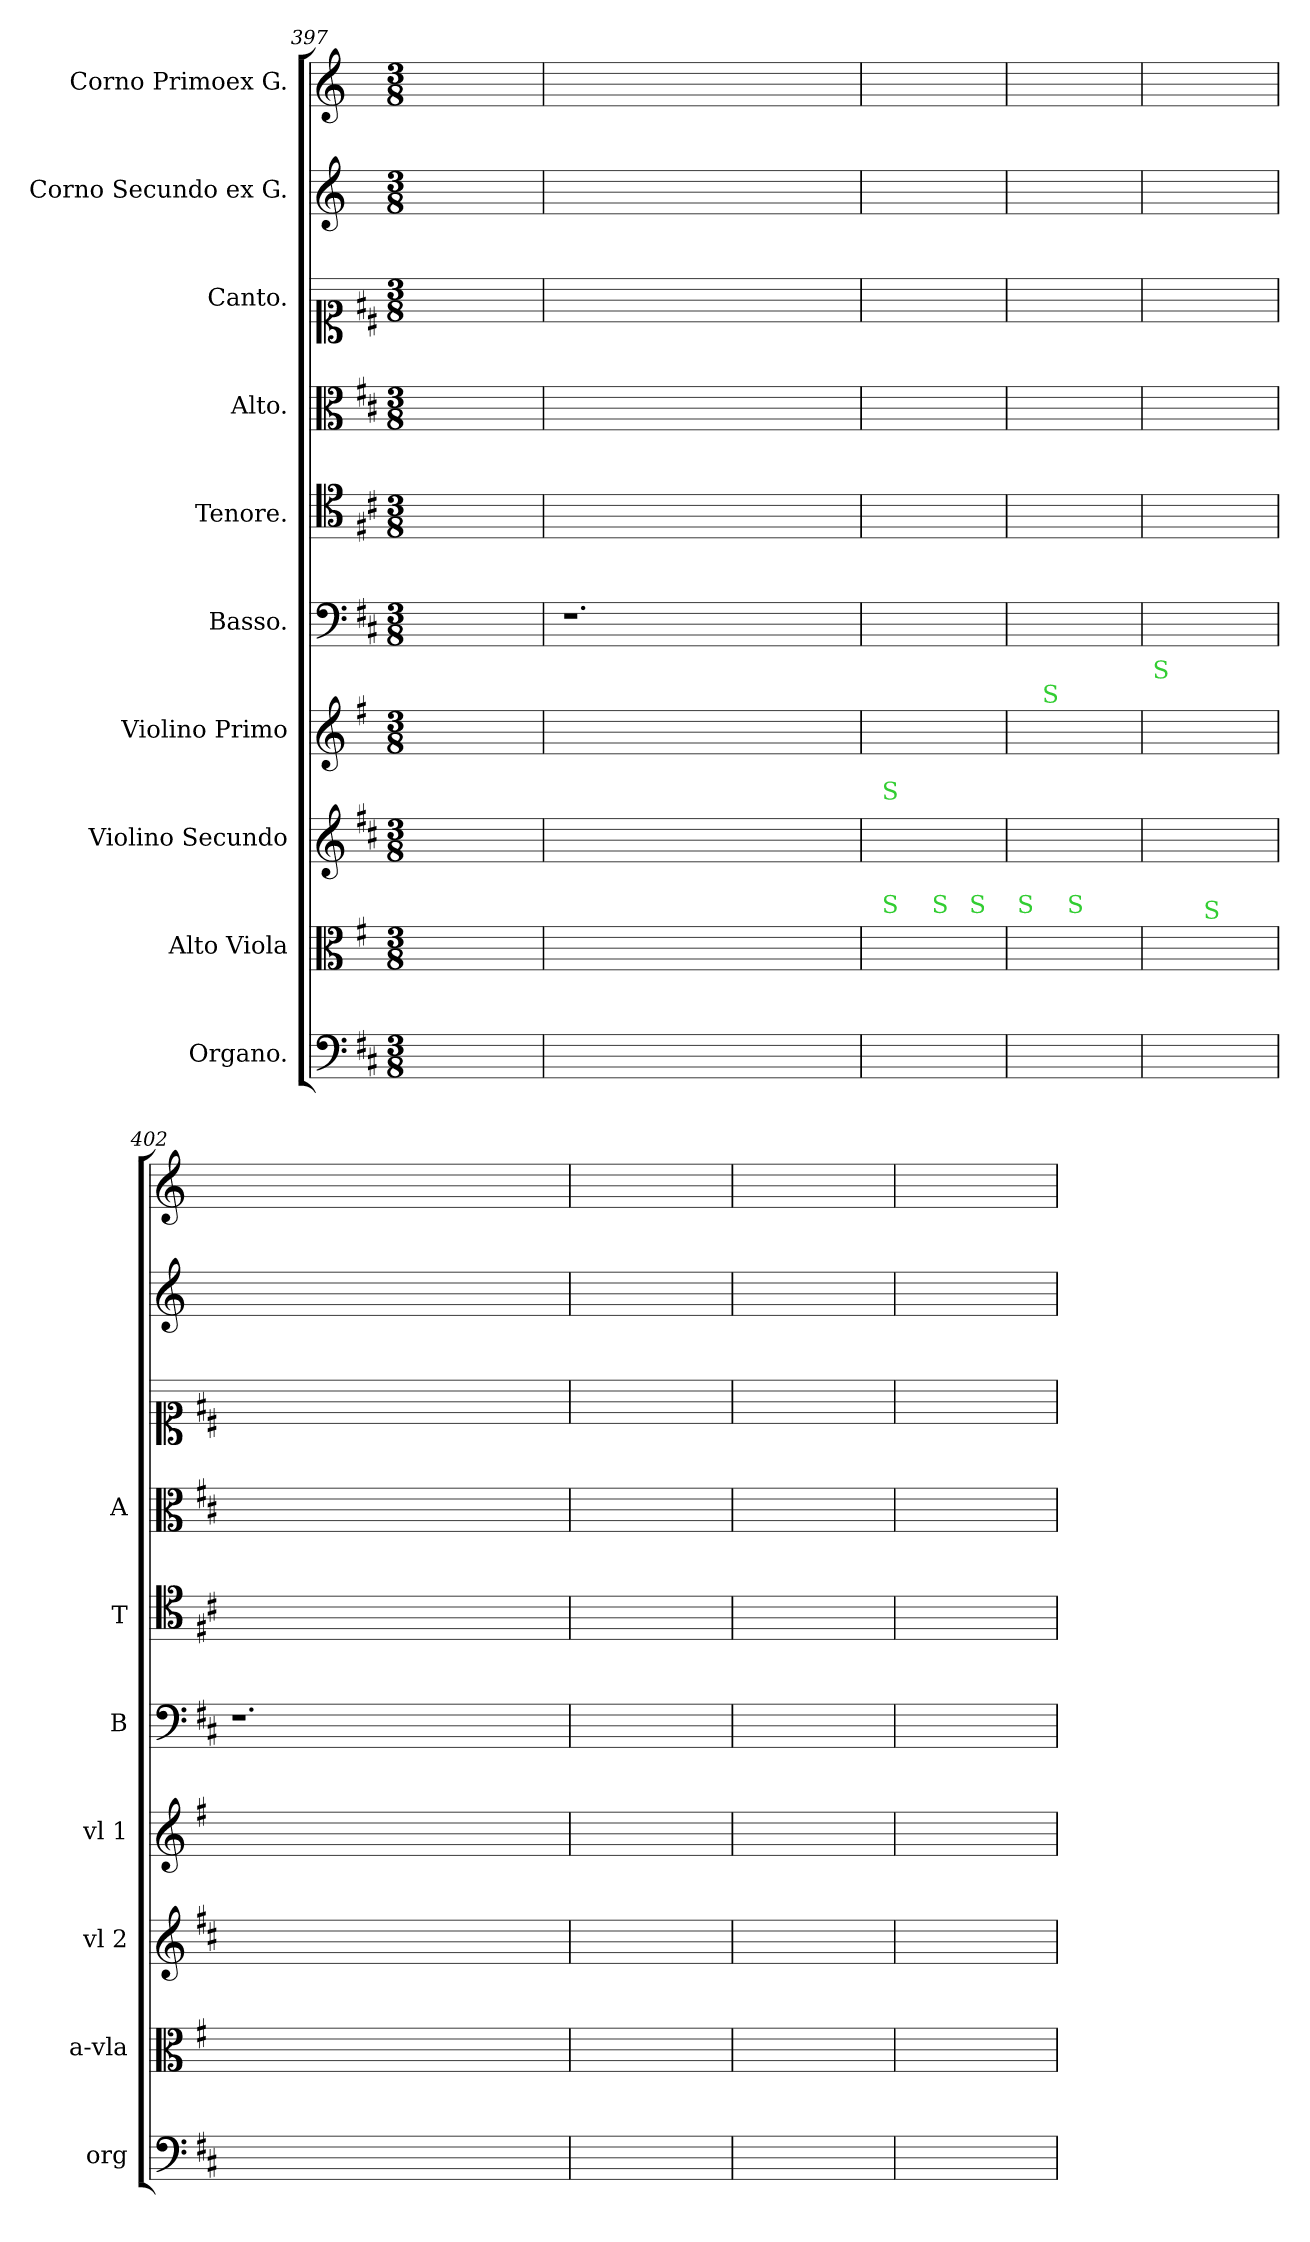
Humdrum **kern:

**kern	**kern	**kern	**kern	**kern	**kern	**kern	**kern	**kern	**kern
*part10	*part9	*part8	*part7	*part6	*part5	*part4	*part3	*part2	*part1
*staff10	*staff9	*staff8	*staff7	*staff6	*staff5	*staff4	*staff3	*staff2	*staff1
*I"Organo.	*I"Alto Viola	*I"Violino Secundo	*I"Violino Primo	*I"Basso.	*I"Tenore.	*I"Alto.	*I"Canto.	*I"Corno Secundo ex G.	*I"Corno Primoex G.
*I'org	*I'a-vla	*I'vl 2	*I'vl 1	*I'B	*I'T	*I'A	*	*	*
*clefF4	*clefC3	*clefG2	*clefG2	*clefF4	*clefC4	*clefC3	*clefC1	*clefG2	*clefG2
*	*	*	*	*	*	*	*	*ITrd3c5	*ITrd3c5
*k[f#c#]	*k[f#]	*k[f#c#]	*k[f#]	*k[f#c#]	*k[f#c#]	*k[f#c#]	*k[f#c#]	*k[f#]	*k[f#]
*M3/8	*M3/8	*M3/8	*M3/8	*M3/8	*M3/8	*M3/8	*M3/8	*M3/8	*M3/8
=397	=397	=397	=397	=397	=397	=397	=397	=397	=397
8G\Lyy	16d/LLyy	16b/LLyy	16b/LLyy	4.ryy	4.ryy	4.ryy	4.ryy	4.ryy	4.ryy
.	16c/JJyy	16f#/JJyy	16f#/JJyy	.	.	.	.	.	.
8GG/yy	4B/yy	4g/yy	4g/yy	.	.	.	.	.	.
8GG/Jyy	.	.	.	.	.	.	.	.	.
=398	=398	=398	=398	=398	=398	=398	=398	=398	=398
8E\Lyy	8g#X\Lyy	16ee\LLyy	16ee\LLyy	1.r	4.ryy	4.ryy	4.ryy	4.ryy	4.ryy
.	.	16gg#X\Jyy	16gg#X\JJyy	.	.	.	.	.	.
8E\yy	8g#\yy	8bb\yy	8bb\Lyy	.	.	.	.	.	.
8E\Jyy	8g#\Jyy	8bb\Jyy	8bb\Jyy	.	.	.	.	.	.
1ryy	1ryy	1ryy	1ryy	.	1ryy	1ryy	1ryy	1ryy	1ryy
8ryy	8ryy	8ryy	8ryy	.	8ryy	8ryy	8ryy	8ryy	8ryy
=399	=399	=399	=399	=399	=399	=399	=399	=399	=399
!	!	!LO:TX:a:color=limegreen:t=S	!	!	!	!	!	!	!
!	!LO:TX:a:color=limegreen:t=S	!	!	!	!	!	!	!	!
8E\Lyy	8g\Lyy	16gg\LLyy	16gg#X\LLyy	4.ryy	4.ryy	4.ryy	4.ryy	4.ryy	4.ryy
.	.	16ee\JJyy	16ee\JJyy	.	.	.	.	.	.
!	!LO:TX:a:color=limegreen:t=S	!	!	!	!	!	!	!	!
8E\yy	8g\yy	4bb\yy	4bb\yy	.	.	.	.	.	.
!	!LO:TX:a:color=limegreen:t=S	!	!	!	!	!	!	!	!
8E\Jyy	8g\Jyy	.	.	.	.	.	.	.	.
=400	=400	=400	=400	=400	=400	=400	=400	=400	=400
!	!LO:TX:a:color=limegreen:t=S	!	!	!	!	!	!	!	!
8E\Lyy	8g\Lyy	16dd\LLyy	16dd\LLyy	4.ryy	4.ryy	4.ryy	4.ryy	4.ryy	4.ryy
!	!	!	!LO:TX:a:color=limegreen:t=S	!	!	!	!	!	!
.	.	16cc#\JJyy	16cc\JJyy	.	.	.	.	.	.
!	!LO:TX:a:color=limegreen:t=S	!	!	!	!	!	!	!	!
8F#\yy	8g\yy	8dd\Lyy	8dd\Lyy	.	.	.	.	.	.
8G#X\Jyy	8e\Jyy	8b\Jyy	8b\Jyy	.	.	.	.	.	.
=401	=401	=401	=401	=401	=401	=401	=401	=401	=401
!	!	!	!LO:TX:a:color=limegreen:t=S	!	!	!	!	!	!
8A\Lyy	16e\LLyy	16cc#\LLyy	16cc/LLyy	4.ryy	4.ryy	4.ryy	4.ryy	4.ryy	4.ryy
.	16d\JJyy	16g#X\JJyy	16g#X/JJyy	.	.	.	.	.	.
!	!LO:TX:a:color=limegreen:t=S	!	!	!	!	!	!	!	!
8AA/yy	4c\yy	4a/yy	4a/yy	.	.	.	.	.	.
8AA/Jyy	.	.	.	.	.	.	.	.	.
=402	=402	=402	=402	=402	=402	=402	=402	=402	=402
*	*^	*	*	*	*	*	*	*	*
8D/Lyy	8a/Lyy	8f#\Lyy	16dd\LLyy	16dd\LLyy	1.r	4.ryy	4.ryy	4.ryy	4.ryy	4.ryy
.	.	.	16ee\yy	16ee\yy	.	.	.	.	.	.
8D/yy	8a/yy	8f#\yy	16ff#\yy	16ff#\yy	.	.	.	.	.	.
.	.	.	16dd\JJyy	16dd\Jyy	.	.	.	.	.	.
8D/Jyy	8a/Jyy	8f#\Jyy	8gg\yy	8gg\Jyy	.	.	.	.	.	.
1ryy	1ryy	1ryy	1ryy	1ryy	.	1ryy	1ryy	1ryy	1ryy	1ryy
8ryy	8ryy	8ryy	8ryy	8ryy	.	8ryy	8ryy	8ryy	8ryy	8ryy
=403	=403	=403	=403	=403	=403	=403	=403	=403	=403	=403
8D/Lyy	8a/Lyy	8f#\Lyy	16ff#\LLyy	16ff#\LLyy	4.ryy	4.ryy	4.ryy	4.ryy	4.ryy	4.ryy
.	.	.	16ee\yy	16ee\yy	.	.	.	.	.	.
8D/yy	8a/yy	8f#\yy	16ff#\yy	16ff#\yy	.	.	.	.	.	.
.	.	.	16dd\Jyy	16dd\Jyy	.	.	.	.	.	.
8D/Jyy	8a/Jyy	8f#\Jyy	8ee\Jyy	8ee\Jyy	.	.	.	.	.	.
=404	=404	=404	=404	=404	=404	=404	=404	=404	=404	=404
8D/Lyy	8a/Lyy	8f#\Lyy	16dd\LLyy	16dd\LLyy	4.ryy	4.ryy	4.ryy	4.ryy	4.ryy	4.ryy
.	.	.	16ee\yy	16ee\yy	.	.	.	.	.	.
8D/yy	8a/yy	8f#\yy	16ff#\yy	16ff#\yy	.	.	.	.	.	.
.	.	.	16dd\Jyy	16dd\Jyy	.	.	.	.	.	.
8D/Jyy	8a/Jyy	8f#\Jyy	8gg\Jyy	8gg\Jyy	.	.	.	.	.	.
=405	=405	=405	=405	=405	=405	=405	=405	=405	=405	=405
8D/Lyy	8a/Lyy	8f#\Lyy	16ff#\LLyy	16ff#\LLyy	4.ryy	4.ryy	4.ryy	4.ryy	4.ryy	4.ryy
.	.	.	16ee\yy	16ee\yy	.	.	.	.	.	.
8D/	8a/yy	8f#\yy	16ff#\yy	16ff#\yy	.	.	.	.	.	.
.	.	.	16dd\Jyy	16dd\Jyy	.	.	.	.	.	.
8D/J	8a/Jyy	8f#\Jyy	8ee\Jyy	8ee\Jyy	.	.	.	.	.	.
*	*v	*v	*	*	*	*	*	*	*	*
=	=	=	=	=	=	=	=	=	=
*-	*-	*-	*-	*-	*-	*-	*-	*-	*-
